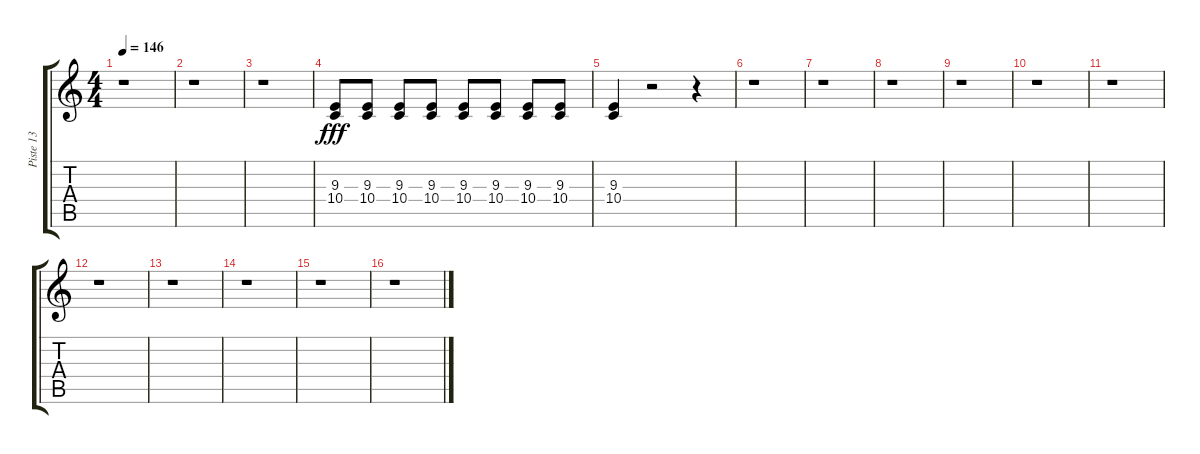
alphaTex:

\track ("Piste 13" "Piste 13") {instrument trumpet}
\staff {score tabs}
\tuning (E4 B3 G3 D3 A2 D2) {hide}
\ts (4 4)
\tempo 146
\clef g2
\ks c
r.1{dy f} |
r.1 |
r.1 |
(9.3 10.4).8{dy fff} (9.3 10.4).8 (9.3 10.4).8 (9.3 10.4).8 (9.3 10.4).8 (9.3 10.4).8 (9.3 10.4).8 (9.3 10.4).8 |
(9.3 10.4).4 r.2 r.4 |
r.1 |
r.1 |
r.1 |
r.1 |
r.1 |
r.1 |
r.1 |
r.1 |
r.1 |
r.1 |
r.1
